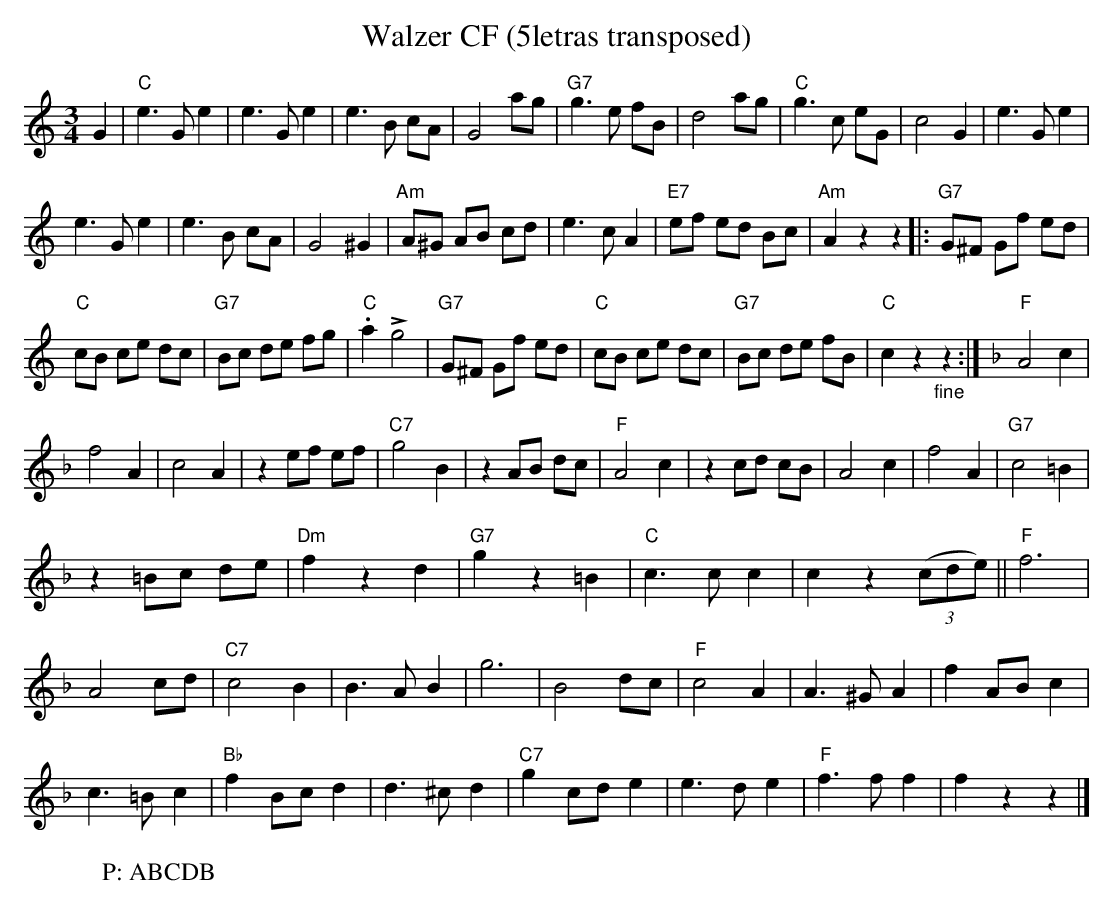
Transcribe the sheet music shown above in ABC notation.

X:1
T:Walzer CF (5letras transposed)
M:3/4
L:1/8
K:C transpose=3 %%MIDI gchordon
G2 | "C"e3Ge2 | e3Ge2 | e3B cA | G4 ag | "G7"g3e fB | d4 ag | "C"g3c eG | c4G2 | \
e3Ge2 |
 e3Ge2 | e3B cA | G4^G2 | "Am"A^G AB cd | e3cA2 | "E7"ef ed Bc | "Am"A2z2z2 |: \
"G7"G^F Gf ed |
 "C"cB ce dc | "G7"Bc de fg | "C".a2 !>!g4 | "G7"G^F Gf ed | "C"cB ce dc | "G7"Bc de fB | "C"c2z2"_fine"z2 :| [K:F] \
"F"A4c2 |
 f4A2 | c4A2 | z2 ef ef | "C7"g4B2 | z2AB dc | "F"A4c2 | z2cd cB | \
A4c2 | f4A2 | "G7"c4=B2 |
 z2=Bc de | "Dm"f2z2d2 | "G7"g2z2=B2 | "C"c3cc2 | c2z2 (3(cde) || \
"F"f6 |
 A4cd | "C7"c4B2 | B3AB2 | g6 | B4dc | "F"c4A2 | A3^GA2 | \
f2ABc2 |
 c3=Bc2 | "Bb"f2Bcd2 | d3^cd2 | "C7"g2cde2 | e3de2 | "F"f3ff2 | f2z2z2 |]
W:P: ABCDB
